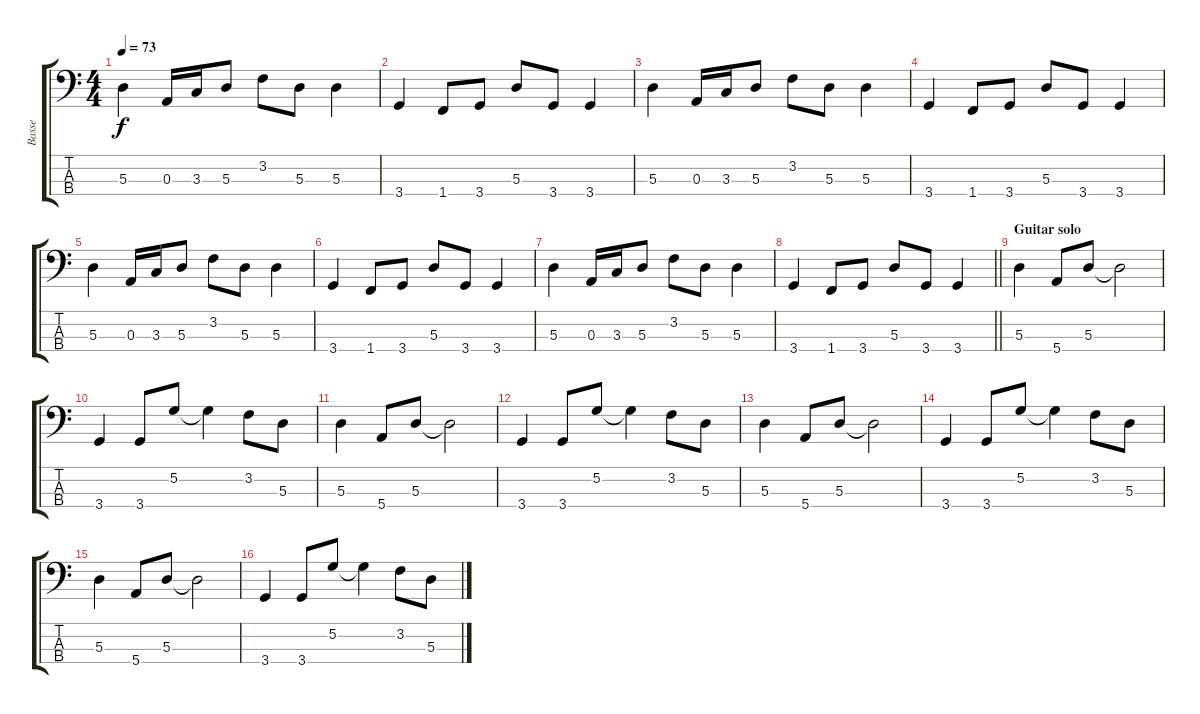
\track ("Basse" "Basse") {instrument electricbasspick}
\staff {score tabs}
\tuning (G2 D2 A1 E1) {hide}
\ts (4 4)
\tempo 73
\clef f4
\ks c
5.3.4{dy f} 0.3.16 3.3.16 5.3.8 3.2.8 5.3.8 5.3.4 |
3.4.4 1.4.8 3.4.8 5.3.8 3.4.8 3.4.4 |
5.3.4 0.3.16 3.3.16 5.3.8 3.2.8 5.3.8 5.3.4 |
3.4.4 1.4.8 3.4.8 5.3.8 3.4.8 3.4.4 |
5.3.4 0.3.16 3.3.16 5.3.8 3.2.8 5.3.8 5.3.4 |
3.4.4 1.4.8 3.4.8 5.3.8 3.4.8 3.4.4 |
5.3.4 0.3.16 3.3.16 5.3.8 3.2.8 5.3.8 5.3.4 |
\barLineRight lightlight
3.4.4 1.4.8 3.4.8 5.3.8 3.4.8 3.4.4 |
\section ("" "Guitar solo")
5.3.4 5.4.8 5.3.8 5.3{t}.2 |
3.4.4 3.4.8 5.2.8 5.2{t}.4 3.2.8 5.3.8 |
5.3.4 5.4.8 5.3.8 5.3{t}.2 |
3.4.4 3.4.8 5.2.8 5.2{t}.4 3.2.8 5.3.8 |
5.3.4 5.4.8 5.3.8 5.3{t}.2 |
3.4.4 3.4.8 5.2.8 5.2{t}.4 3.2.8 5.3.8 |
5.3.4 5.4.8 5.3.8 5.3{t}.2 |
3.4.4 3.4.8 5.2.8 5.2{t}.4 3.2.8 5.3.8
